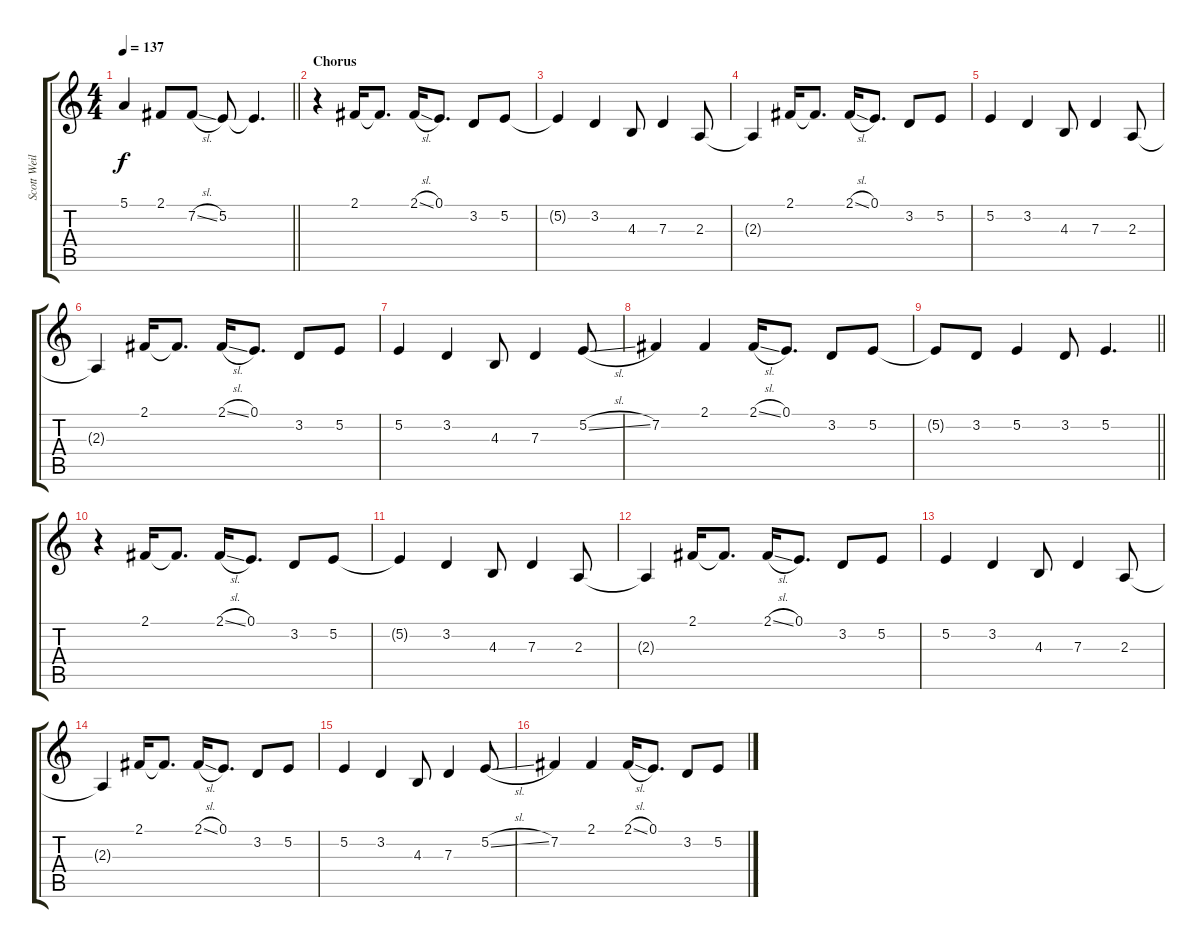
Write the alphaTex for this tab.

\track ("Scott Weiland" "Scott Weil") {instrument cello}
\staff {score tabs}
\tuning (E4 B3 G3 D3 A2 E2) {hide}
\ts (4 4)
\tempo 137
\clef g2
\barLineRight lightlight
\ks c
5.1.4{dy f} 2.1.8 7.2{sl}.8 5.2.8 5.2{t}.4{d} |
\section ("" "Chorus")
r.4 2.1.16 2.1{t}.8{d} 2.1{sl}.16 0.1.8{d} 3.2.8 5.2.8 |
5.2{t}.4 3.2.4 4.3.8 7.3.4 2.3.8 |
2.3{t}.4 2.1.16 2.1{t}.8{d} 2.1{sl}.16 0.1.8{d} 3.2.8 5.2.8 |
5.2.4 3.2.4 4.3.8 7.3.4 2.3.8 |
2.3{t}.4 2.1.16 2.1{t}.8{d} 2.1{sl}.16 0.1.8{d} 3.2.8 5.2.8 |
5.2.4 3.2.4 4.3.8 7.3.4 5.2{sl}.8 |
7.2.4 2.1.4 2.1{sl}.16 0.1.8{d} 3.2.8 5.2.8 |
\barLineRight lightlight
5.2{t}.8 3.2.8 5.2.4 3.2.8 5.2.4{d} |
r.4 2.1.16 2.1{t}.8{d} 2.1{sl}.16 0.1.8{d} 3.2.8 5.2.8 |
5.2{t}.4 3.2.4 4.3.8 7.3.4 2.3.8 |
2.3{t}.4 2.1.16 2.1{t}.8{d} 2.1{sl}.16 0.1.8{d} 3.2.8 5.2.8 |
5.2.4 3.2.4 4.3.8 7.3.4 2.3.8 |
2.3{t}.4 2.1.16 2.1{t}.8{d} 2.1{sl}.16 0.1.8{d} 3.2.8 5.2.8 |
5.2.4 3.2.4 4.3.8 7.3.4 5.2{sl}.8 |
7.2.4 2.1.4 2.1{sl}.16 0.1.8{d} 3.2.8 5.2.8
